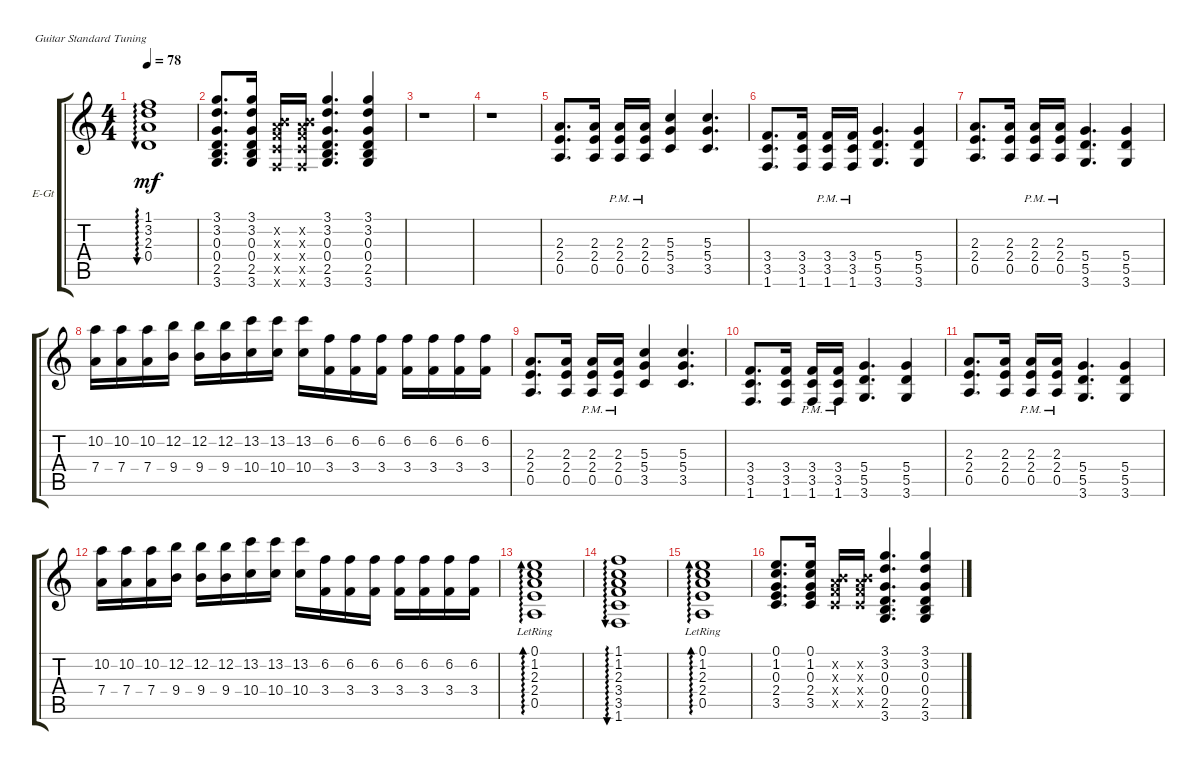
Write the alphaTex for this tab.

\bracketExtendMode groupsimilarinstruments
\firstSystemTrackNameOrientation horizontal
\otherSystemsTrackNameOrientation horizontal
\track ("Electric Guitar 2" "E-Gt") {instrument distortionguitar}
\staff {score tabs}
\tuning (E4 B3 G3 D3 A2 E2)
\ts (4 4)
\tempo 78
\clef g2
\ks c
(1.1 3.2 2.3 0.4).1{au 0 dy mf} |
(3.6 2.5 0.4 0.3 3.2 3.1).8{d} (3.6 2.5 0.4 0.3 3.2 3.1).16 (1.6{x} 3.5{x} 3.4{x} 2.3{x} 0.2{x}).16 (1.6{x} 3.5{x} 3.4{x} 2.3{x} 0.2{x}).16 (3.6 2.5 0.4 0.3 3.2 3.1).4{d} (3.6 2.5 0.4 0.3 3.2 3.1).4 |
r.1 |
r.1 |
(2.4 2.3 0.5).8{d} (2.4 2.3 0.5).16 (2.4{pm} 2.3{pm} 0.5{pm}).16 (2.4{pm} 2.3{pm} 0.5{pm}).16 (5.4 5.3 3.5).4 (5.3 5.4 3.5).4{d} |
(3.4 3.5 1.6).8{d} (3.4 3.5 1.6).16 (3.4{pm} 3.5{pm} 1.6{pm}).16 (3.4{pm} 3.5{pm} 1.6{pm}).16 (5.4 5.5 3.6).4{d} (5.4 5.5 3.6).4 |
(2.4 2.3 0.5).8{d} (2.4 2.3 0.5).16 (2.4{pm} 2.3{pm} 0.5{pm}).16 (2.4{pm} 2.3{pm} 0.5{pm}).16 (5.4 5.5 3.6).4{d} (5.4 5.5 3.6).4 |
(7.4 10.2).16 (7.4 10.2).16 (7.4 10.2).16 (9.4 12.2).16 (9.4 12.2).16 (9.4 12.2).16 (10.4 13.2).16 (10.4 13.2).16 (10.4 13.2).16 (3.4 6.2).16 (3.4 6.2).16 (3.4 6.2).16 (3.4 6.2).16 (3.4 6.2).16 (3.4 6.2).16 (3.4 6.2).16 |
(2.4 2.3 0.5).8{d} (2.4 2.3 0.5).16 (2.4{pm} 2.3{pm} 0.5{pm}).16 (2.4{pm} 2.3{pm} 0.5{pm}).16 (5.4 5.3 3.5).4 (5.3 5.4 3.5).4{d} |
(3.4 3.5 1.6).8{d} (3.4 3.5 1.6).16 (3.4{pm} 3.5{pm} 1.6{pm}).16 (3.4{pm} 3.5{pm} 1.6{pm}).16 (5.4 5.5 3.6).4{d} (5.4 5.5 3.6).4 |
(2.4 2.3 0.5).8{d} (2.4 2.3 0.5).16 (2.4{pm} 2.3{pm} 0.5{pm}).16 (2.4{pm} 2.3{pm} 0.5{pm}).16 (5.4 5.5 3.6).4{d} (5.4 5.5 3.6).4 |
(7.4 10.2).16 (7.4 10.2).16 (7.4 10.2).16 (9.4 12.2).16 (9.4 12.2).16 (9.4 12.2).16 (10.4 13.2).16 (10.4 13.2).16 (10.4 13.2).16 (3.4 6.2).16 (3.4 6.2).16 (3.4 6.2).16 (3.4 6.2).16 (3.4 6.2).16 (3.4 6.2).16 (3.4 6.2).16 |
(0.5{lr} 2.4{lr} 2.3{lr} 1.2{lr} 0.1).1{ad 0} |
(1.6 3.5 3.4 2.3 1.2 1.1).1{au 0} |
(0.5{lr} 2.4{lr} 2.3{lr} 1.2{lr} 0.1).1{ad 0} |
(3.5 2.4 0.3 1.2 0.1).8{d} (3.5 2.4 0.3 1.2 0.1).16 (3.5{x} 3.4{x} 2.3{x} 0.2{x}).16 (3.5{x} 3.4{x} 2.3{x} 0.2{x}).16 (3.6 2.5 0.4 0.3 3.2 3.1).4{d} (3.6 2.5 0.4 0.3 3.2 3.1).4
